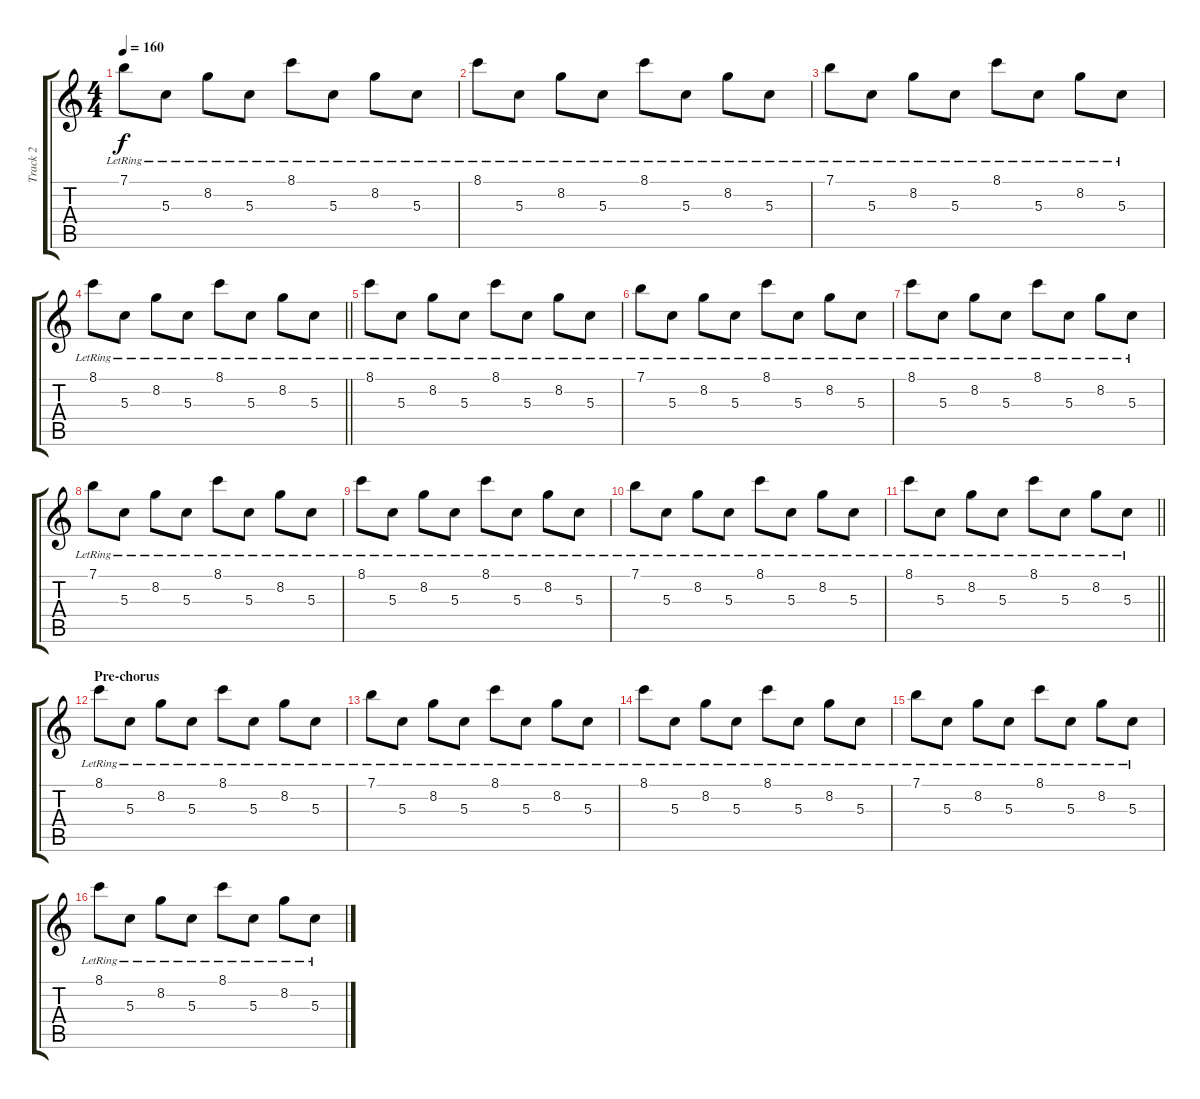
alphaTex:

\track ("Track 2" "Track 2") {instrument electricguitarjazz}
\staff {score tabs}
\tuning (E4 B3 G3 D3 A2 E2) {hide}
\ts (4 4)
\tempo 160
\clef g2
\ks c
7.1{lr}.8{dy f} 5.3{lr}.8 8.2{lr}.8 5.3{lr}.8 8.1{lr}.8 5.3{lr}.8 8.2{lr}.8 5.3{lr}.8 |
8.1{lr}.8 5.3{lr}.8 8.2{lr}.8 5.3{lr}.8 8.1{lr}.8 5.3{lr}.8 8.2{lr}.8 5.3{lr}.8 |
7.1{lr}.8 5.3{lr}.8 8.2{lr}.8 5.3{lr}.8 8.1{lr}.8 5.3{lr}.8 8.2{lr}.8 5.3{lr}.8 |
\barLineRight lightlight
8.1{lr}.8 5.3{lr}.8 8.2{lr}.8 5.3{lr}.8 8.1{lr}.8 5.3{lr}.8 8.2{lr}.8 5.3{lr}.8 |
8.1{lr}.8 5.3{lr}.8 8.2{lr}.8 5.3{lr}.8 8.1{lr}.8 5.3{lr}.8 8.2{lr}.8 5.3{lr}.8 |
7.1{lr}.8 5.3{lr}.8 8.2{lr}.8 5.3{lr}.8 8.1{lr}.8 5.3{lr}.8 8.2{lr}.8 5.3{lr}.8 |
8.1{lr}.8 5.3{lr}.8 8.2{lr}.8 5.3{lr}.8 8.1{lr}.8 5.3{lr}.8 8.2{lr}.8 5.3{lr}.8 |
7.1{lr}.8 5.3{lr}.8 8.2{lr}.8 5.3{lr}.8 8.1{lr}.8 5.3{lr}.8 8.2{lr}.8 5.3{lr}.8 |
8.1{lr}.8 5.3{lr}.8 8.2{lr}.8 5.3{lr}.8 8.1{lr}.8 5.3{lr}.8 8.2{lr}.8 5.3{lr}.8 |
7.1{lr}.8 5.3{lr}.8 8.2{lr}.8 5.3{lr}.8 8.1{lr}.8 5.3{lr}.8 8.2{lr}.8 5.3{lr}.8 |
\barLineRight lightlight
8.1{lr}.8 5.3{lr}.8 8.2{lr}.8 5.3{lr}.8 8.1{lr}.8 5.3{lr}.8 8.2{lr}.8 5.3{lr}.8 |
\section ("" "Pre-chorus")
8.1{lr}.8 5.3{lr}.8 8.2{lr}.8 5.3{lr}.8 8.1{lr}.8 5.3{lr}.8 8.2{lr}.8 5.3{lr}.8 |
7.1{lr}.8 5.3{lr}.8 8.2{lr}.8 5.3{lr}.8 8.1{lr}.8 5.3{lr}.8 8.2{lr}.8 5.3{lr}.8 |
8.1{lr}.8 5.3{lr}.8 8.2{lr}.8 5.3{lr}.8 8.1{lr}.8 5.3{lr}.8 8.2{lr}.8 5.3{lr}.8 |
7.1{lr}.8 5.3{lr}.8 8.2{lr}.8 5.3{lr}.8 8.1{lr}.8 5.3{lr}.8 8.2{lr}.8 5.3{lr}.8 |
8.1{lr}.8 5.3{lr}.8 8.2{lr}.8 5.3{lr}.8 8.1{lr}.8 5.3{lr}.8 8.2{lr}.8 5.3{lr}.8
